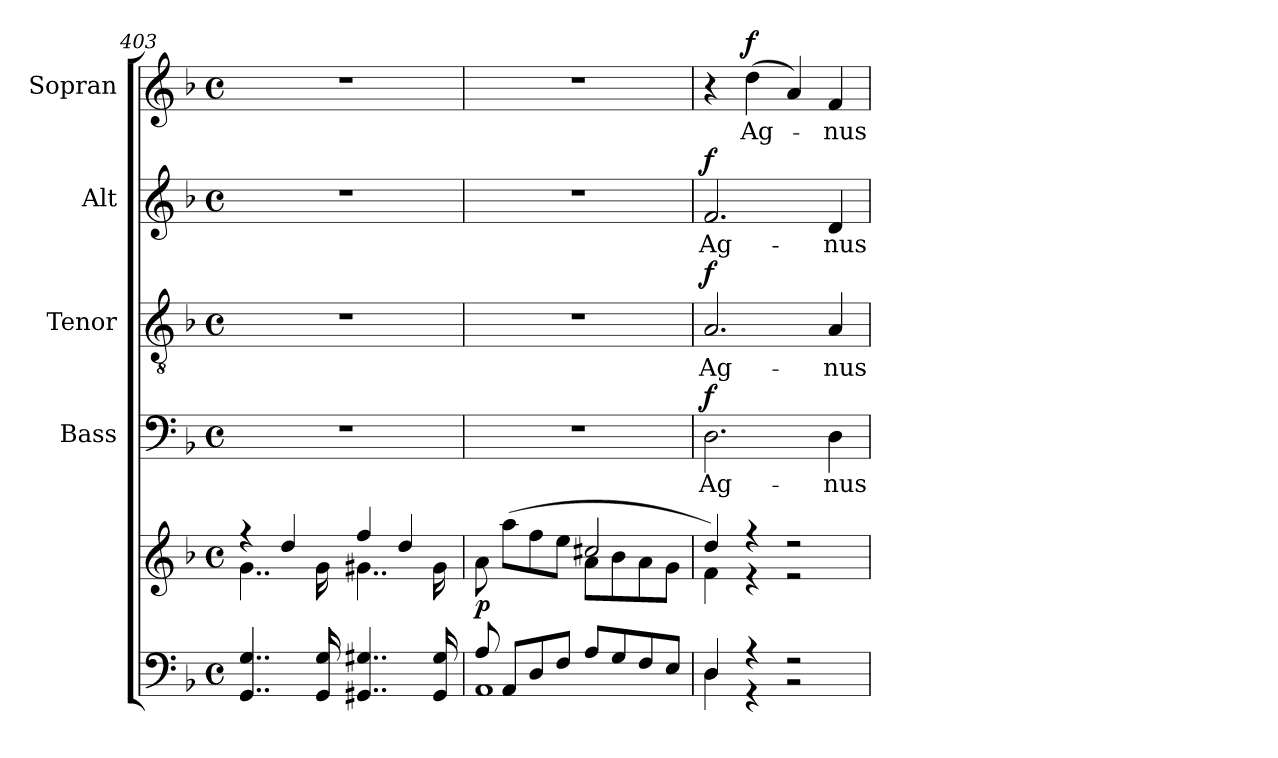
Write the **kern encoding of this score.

**kern	**kern	**dynam	**kern	**text	**dynam	**kern	**text	**dynam	**kern	**text	**dynam	**kern	**text	**dynam
*part5	*part5	*part5	*part4	*part4	*part4	*part3	*part3	*part3	*part2	*part2	*part2	*part1	*part1	*part1
*staff6	*staff5	*staff5/6	*staff4	*staff4	*staff4	*staff3	*staff3	*staff3	*staff2	*staff2	*staff2	*staff1	*staff1	*staff1
*	*	*	*I"Bass	*	*	*I"Tenor	*	*	*I"Alt	*	*	*I"Sopran	*	*
*	*	*	*I'B.	*	*	*I'T.	*	*	*I'A.	*	*	*I'S.	*	*
*clefF4	*clefG2	*	*clefF4	*	*	*clefGv2	*	*	*clefG2	*	*	*clefG2	*	*
*k[b-]	*k[b-]	*	*k[b-]	*	*	*k[b-]	*	*	*k[b-]	*	*	*k[b-]	*	*
*F:	*F:	*	*F:	*	*	*F:	*	*	*F:	*	*	*F:	*	*
*M4/4	*M4/4	*	*M4/4	*	*	*M4/4	*	*	*M4/4	*	*	*M4/4	*	*
*met(c)	*met(c)	*	*met(c)	*	*	*met(c)	*	*	*met(c)	*	*	*met(c)	*	*
=403	=403	=403	=403	=403	=403	=403	=403	=403	=403	=403	=403	=403	=403	=403
*	*^	*	*	*	*	*	*	*	*	*	*	*	*	*
4..GG/ 4..G/	4ree	4..g\	.	1r	.	.	1r	.	.	1r	.	.	1r	.	.
.	4dd/	.	.	.	.	.	.	.	.	.	.	.	.	.	.
16GG/ 16G/	.	16g\	.	.	.	.	.	.	.	.	.	.	.	.	.
4..GG#X/ 4..G#X/	4ff/	4..g#X\	.	.	.	.	.	.	.	.	.	.	.	.	.
.	4dd/	.	.	.	.	.	.	.	.	.	.	.	.	.	.
16GG#/ 16G#/	.	16g#\	.	.	.	.	.	.	.	.	.	.	.	.	.
=404	=404	=404	=404	=404	=404	=404	=404	=404	=404	=404	=404	=404	=404	=404	=404
*^	*	*	*	*	*	*	*	*	*	*	*	*	*	*	*
!	!	!	!	!LO:DY:a=2	!	!	!	!	!	!	!	!	!	!	!	!
8A/	1AA	2ryy	8a\	p	1r	.	.	1r	.	.	1r	.	.	1r	.	.
8AA/L	.	.	(>8aa\L	.	.	.	.	.	.	.	.	.	.	.	.	.
8D/	.	.	8ff\	.	.	.	.	.	.	.	.	.	.	.	.	.
8F/J	.	.	8ee\J	.	.	.	.	.	.	.	.	.	.	.	.	.
8A/L	.	2cc#X/	8a\L	.	.	.	.	.	.	.	.	.	.	.	.	.
8G/	.	.	8b-\	.	.	.	.	.	.	.	.	.	.	.	.	.
8F/	.	.	8a\	.	.	.	.	.	.	.	.	.	.	.	.	.
8E/J	.	.	8g\J	.	.	.	.	.	.	.	.	.	.	.	.	.
=405	=405	=405	=405	=405	=405	=405	=405	=405	=405	=405	=405	=405	=405	=405	=405	=405
!	!	!	!	!	!	!LO:LY:b	!LO:DY:a	!	!LO:LY:b	!LO:DY:a	!	!LO:LY:b	!LO:DY:a	!	!	!
4D/	4D\	4dd/)	4f\	.	2.D\	Ag-	f	2.A/	Ag-	f	2.f/	Ag-	f	4r	.	.
!	!	!	!	!	!	!	!	!	!	!	!	!	!	!	!LO:LY:b	!LO:DY:a
4r	4r	4r	4r	.	.	.	.	.	.	.	.	.	.	(>4dd\	Ag-	f
2r	2r	2r	2r	.	.	.	.	.	.	.	.	.	.	4a/)	.	.
!	!	!	!	!	!	!LO:LY:b	!	!	!LO:LY:b	!	!	!LO:LY:b	!	!	!LO:LY:b	!
.	.	.	.	.	4D\	-nus	.	4A/	-nus	.	4d/	-nus	.	4f/	-nus	.
*v	*v	*	*	*	*	*	*	*	*	*	*	*	*	*	*	*
*	*v	*v	*	*	*	*	*	*	*	*	*	*	*	*	*
=	=	=	=	=	=	=	=	=	=	=	=	=	=	=
*-	*-	*-	*-	*-	*-	*-	*-	*-	*-	*-	*-	*-	*-	*-
